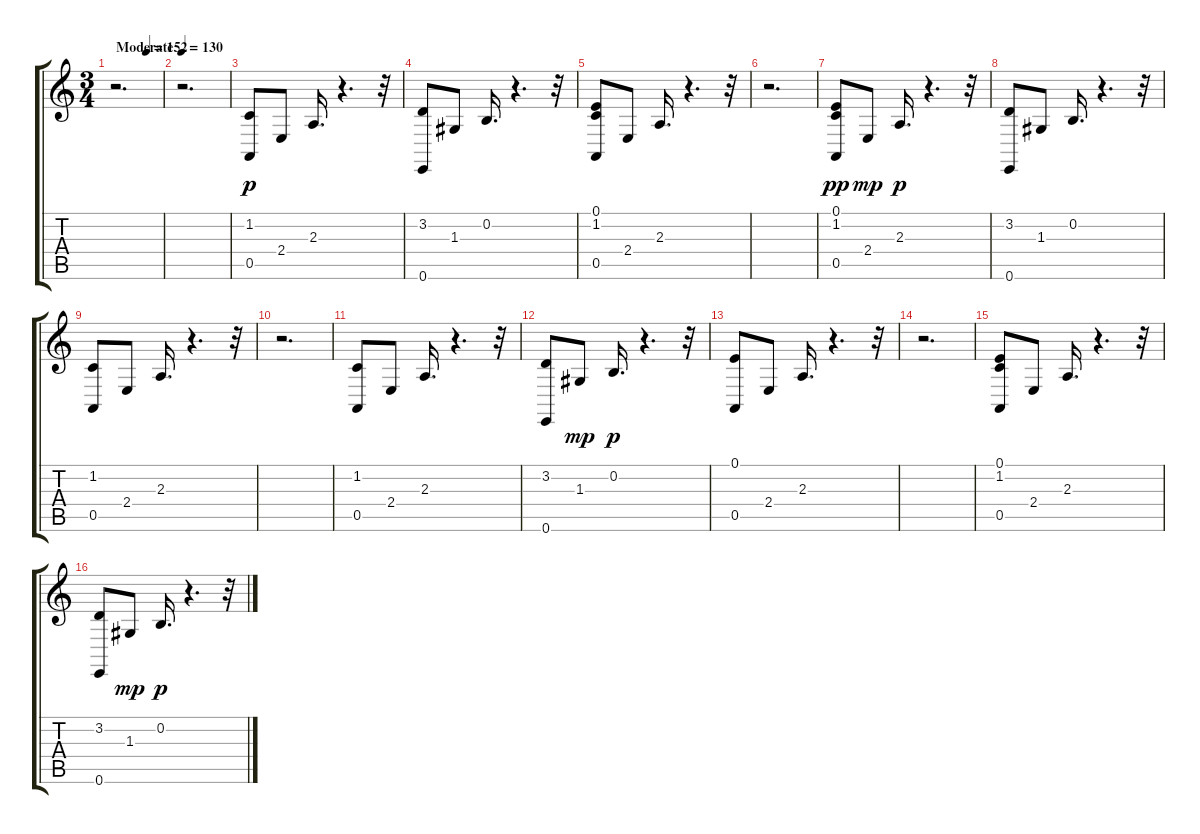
\track (" " " ") {instrument acousticgrandpiano}
\staff {score tabs}
\tuning (E4 B3 G3 D3 A2 E2) {hide}
\ts (3 4)
\tempo (130 "Moderate")
\tempo (152 0.6666666666666666)
\tempo (130 "Moderate")
\clef g2
\ks c
r.2{d dy p instrument acousticgrandpiano} |
r.2{d} |
(1.2 0.5).8 2.4.8 2.3.16{d} r.4{d} r.32 |
(3.2 0.6).8 1.3.8 0.2.16{d} r.4{d} r.32 |
(0.1 1.2 0.5).8 2.4.8 2.3.16{d} r.4{d} r.32 |
r.2{d} |
(0.1 1.2 0.5).8{dy pp} 2.4.8{dy mp} 2.3.16{d dy p} r.4{d} r.32 |
(3.2 0.6).8 1.3.8 0.2.16{d} r.4{d} r.32 |
(1.2 0.5).8 2.4.8 2.3.16{d} r.4{d} r.32 |
r.2{d} |
(1.2 0.5).8 2.4.8 2.3.16{d} r.4{d} r.32 |
(3.2 0.6).8 1.3.8{dy mp} 0.2.16{d dy p} r.4{d} r.32 |
(0.1 0.5).8 2.4.8 2.3.16{d} r.4{d} r.32 |
r.2{d} |
(0.1 1.2 0.5).8 2.4.8 2.3.16{d} r.4{d} r.32 |
(3.2 0.6).8 1.3.8{dy mp} 0.2.16{d dy p} r.4{d} r.32
